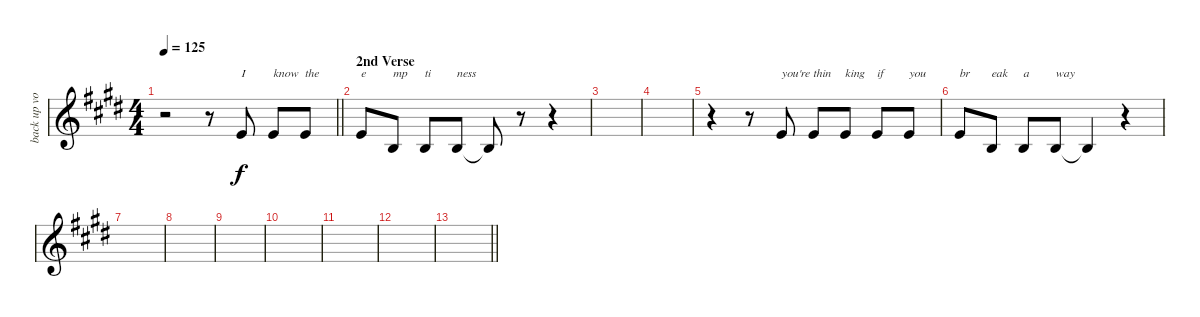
\track ("back up vocals 1" "back up vo") {instrument synthvoice}
\staff {score}
\tuning (E4 B3 G3 D3 A2 E2) {hide}
\ts (4 4)
\tempo 125
\clef g2
\barLineRight lightlight
\ks e
r.2{dy f} r.8 0.1.8{txt "I"} 0.1.8{txt "know"} 0.1.8{txt "the"} |
\section ("" "2nd Verse")
0.1.8{txt "e"} 0.2.8{txt "mp"} 0.2.8{txt "ti"} 0.2.8{txt "ness"} 0.2{t}.8 r.8 r.4 |
|
|
r.4 r.8 0.1.8{txt "you're"} 0.1.8{txt "thin"} 0.1.8{txt "king"} 0.1.8{txt "if"} 0.1.8{txt "you"} |
0.1.8{txt "br"} 0.2.8{txt "eak"} 0.2.8{txt "a"} 0.2.8{txt "way"} 0.2{t}.4 r.4 |
|
|
|
|
|
|
\barLineRight lightlight
